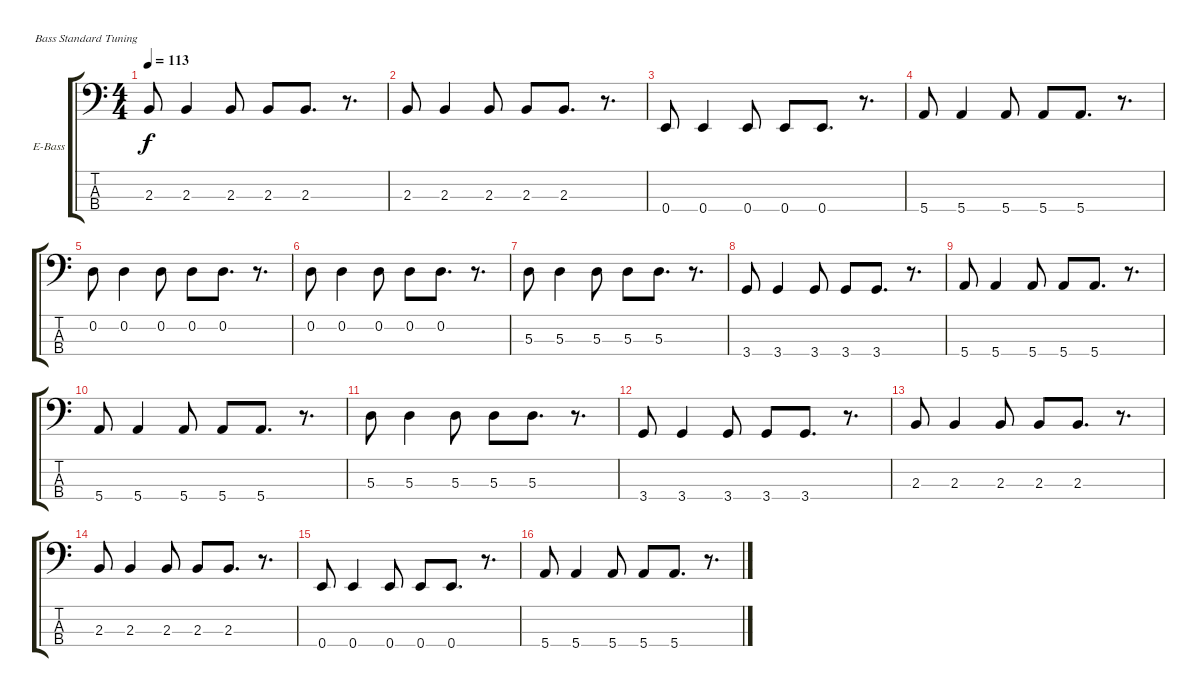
\defaultSystemsLayout 4
\bracketExtendMode groupsimilarinstruments
\firstSystemTrackNameOrientation horizontal
\otherSystemsTrackNameOrientation horizontal
\track ("А. Андреев" "E-Bass") {instrument electricbassfinger}
\staff {score tabs}
\tuning (G2 D2 A1 E1)
\ts (4 4)
\tempo 113
\clef f4
\ks c
2.3.8{dy f} 2.3.4 2.3.8 2.3.8 2.3.8{d} r.8{d} |
2.3.8 2.3.4 2.3.8 2.3.8 2.3.8{d} r.8{d} |
0.4.8 0.4.4 0.4.8 0.4.8 0.4.8{d} r.8{d} |
5.4.8 5.4.4 5.4.8 5.4.8 5.4.8{d} r.8{d} |
0.2.8 0.2.4 0.2.8 0.2.8 0.2.8{d} r.8{d} |
0.2.8 0.2.4 0.2.8 0.2.8 0.2.8{d} r.8{d} |
5.3.8 5.3.4 5.3.8 5.3.8 5.3.8{d} r.8{d} |
3.4.8 3.4.4 3.4.8 3.4.8 3.4.8{d} r.8{d} |
5.4.8 5.4.4 5.4.8 5.4.8 5.4.8{d} r.8{d} |
5.4.8 5.4.4 5.4.8 5.4.8 5.4.8{d} r.8{d} |
5.3.8 5.3.4 5.3.8 5.3.8 5.3.8{d} r.8{d} |
3.4.8 3.4.4 3.4.8 3.4.8 3.4.8{d} r.8{d} |
2.3.8 2.3.4 2.3.8 2.3.8 2.3.8{d} r.8{d} |
2.3.8 2.3.4 2.3.8 2.3.8 2.3.8{d} r.8{d} |
0.4.8 0.4.4 0.4.8 0.4.8 0.4.8{d} r.8{d} |
5.4.8 5.4.4 5.4.8 5.4.8 5.4.8{d} r.8{d}
